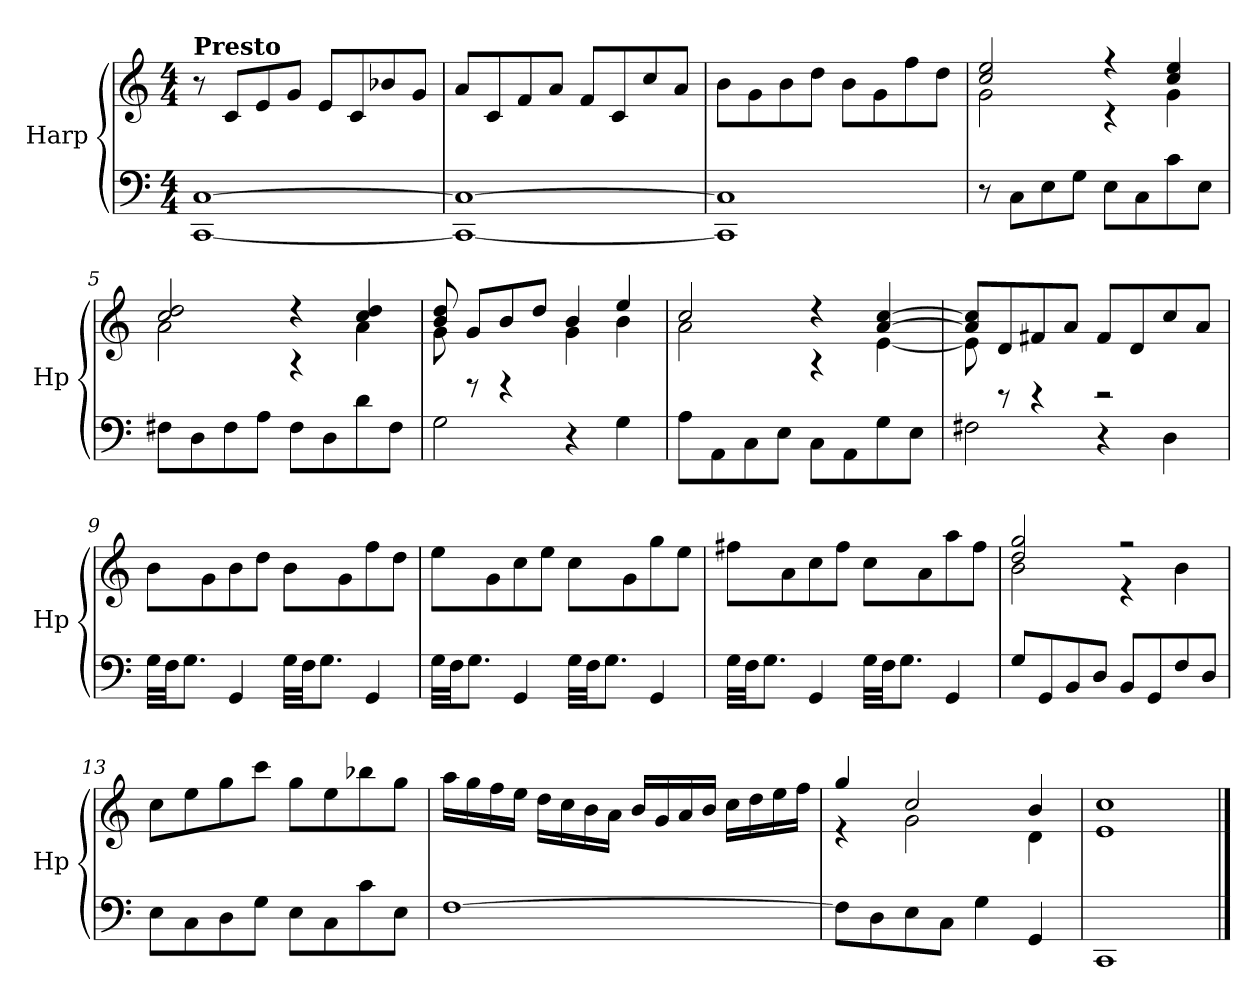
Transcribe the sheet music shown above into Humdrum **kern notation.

**kern	**kern
*part1	*part1
*staff2	*staff1
*I"Harp	*
*I'Hp	*
*clefF4	*clefG2
*k[]	*k[]
*M4/4	*M4/4
=1	=1
*^	*
!	!	!LO:TX:a:B:t=Presto
[1C	[1CC	8r
.	.	8c/L
.	.	8e/
.	.	8g/J
.	.	8e/L
.	.	8c/
.	.	8b-X/
.	.	8g/J
=2	=2	=2
1C_	1CC_	8a/L
.	.	8c/
.	.	8f/
.	.	8a/J
.	.	8f/L
.	.	8c/
.	.	8cc/
.	.	8a/J
=3	=3	=3
1C]	1CC]	8b\L
.	.	8g\
.	.	8b\
.	.	8dd\J
.	.	8b\L
.	.	8g\
.	.	8ff\
.	.	8dd\J
*v	*v	*
=4	=4
*	*^
8r	2cc/ 2ee/	2g\
8C\L	.	.
8E\	.	.
8G\J	.	.
8E\L	4r	4rc
8C\	.	.
8c\	4cc/ 4ee/	4g\
8E\J	.	.
=5	=5	=5
8F#X\L	2cc/ 2dd/	2a\
8D\	.	.
8F#\	.	.
8A\J	.	.
8F#\L	4rdd	4rA
8D\	.	.
8d\	4cc/ 4dd/	4a\
8F#\J	.	.
!!LO:LB:g=z	!!
=6	=6	=6
2G\	8b/ 8dd/	8g\
.	8g/L	8rD
.	8b/	4rD
.	8dd/J	.
4r	4b/	4g\
4G\	4ee/	4b\
=7	=7	=7
8A\L	2cc/	2a\
8AA\	.	.
8C\	.	.
8E\J	.	.
8C\L	4rdd	4rA
8AA\	.	.
8G\	[4a/ [4cc/	[4e\
8E\J	.	.
=8	=8	=8
2F#X\	8a/] 8cc/]L	8e\]
.	8d/	8rBB
.	8f#X/	4rBB
.	8a/J	.
4r	8f#/L	2rBB
.	8d/	.
4D\	8cc/	.
.	8a/J	.
*	*v	*v
=9	=9
32G\LLL	8b\L
32F\JJ	.
8.G\J	.
.	8g\
4GG/	8b\
.	8dd\J
32G\LLL	8b\L
32F\JJ	.
8.G\J	.
.	8g\
4GG/	8ff\
.	8dd\J
!!LO:LB:g=z
=10	=10
32G\LLL	8ee\L
32F\JJ	.
8.G\J	.
.	8g\
4GG/	8cc\
.	8ee\J
32G\LLL	8cc\L
32F\JJ	.
8.G\J	.
.	8g\
4GG/	8gg\
.	8ee\J
=11	=11
32G\LLL	8ff#X\L
32F\JJ	.
8.G\J	.
.	8a\
4GG/	8cc\
.	8ff#\J
32G\LLL	8cc\L
32F\JJ	.
8.G\J	.
.	8a\
4GG/	8aa\
.	8ff#\J
=12	=12
*	*^
8G/L	2dd/ 2gg/	2b\
8GG/	.	.
8BB/	.	.
8D/J	.	.
8BB/L	2r	4re
8GG/	.	.
8F/	.	4b\
8D/J	.	.
*	*v	*v
=13	=13
8E\L	8cc\L
8C\	8ee\
8D\	8gg\
8G\J	8ccc\J
8E\L	8gg\L
8C\	8ee\
8c\	8bb-X\
8E\J	8gg\J
!!LO:LB:g=z
=14	=14
[1F	16aa\LL
.	16gg\
.	16ff\
.	16ee\JJ
.	16dd\LL
.	16cc\
.	16b\
.	16a\JJ
.	16b/LL
.	16g/
.	16a/
.	16b/JJ
.	16cc\LL
.	16dd\
.	16ee\
.	16ff\JJ
=15	=15
*	*^
8F\L]	4gg/	4r
8D\	.	.
8E\	2cc/	2g\
8C\J	.	.
4G\	.	.
4GG/	4b/	4d\
=16	=16	=16
1CC	1cc	1e
*	*v	*v
==	==
*-	*-
